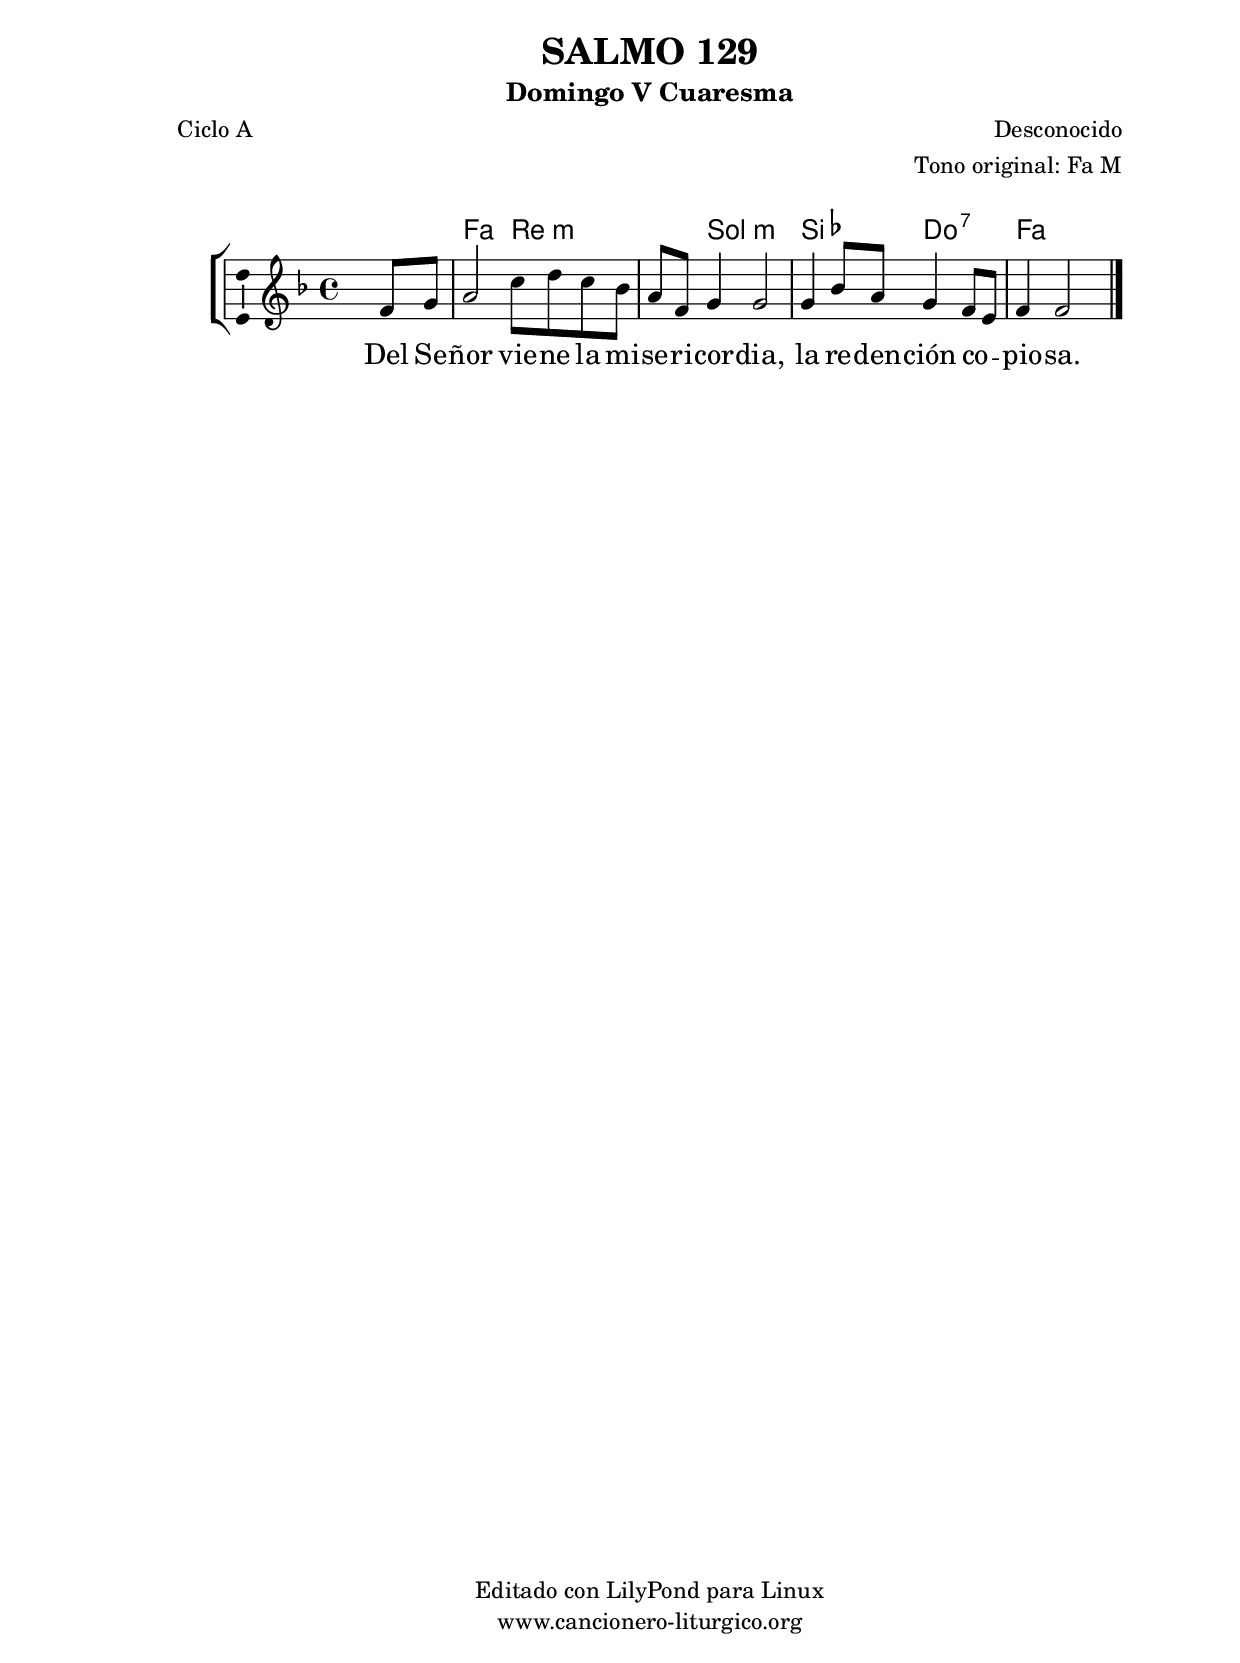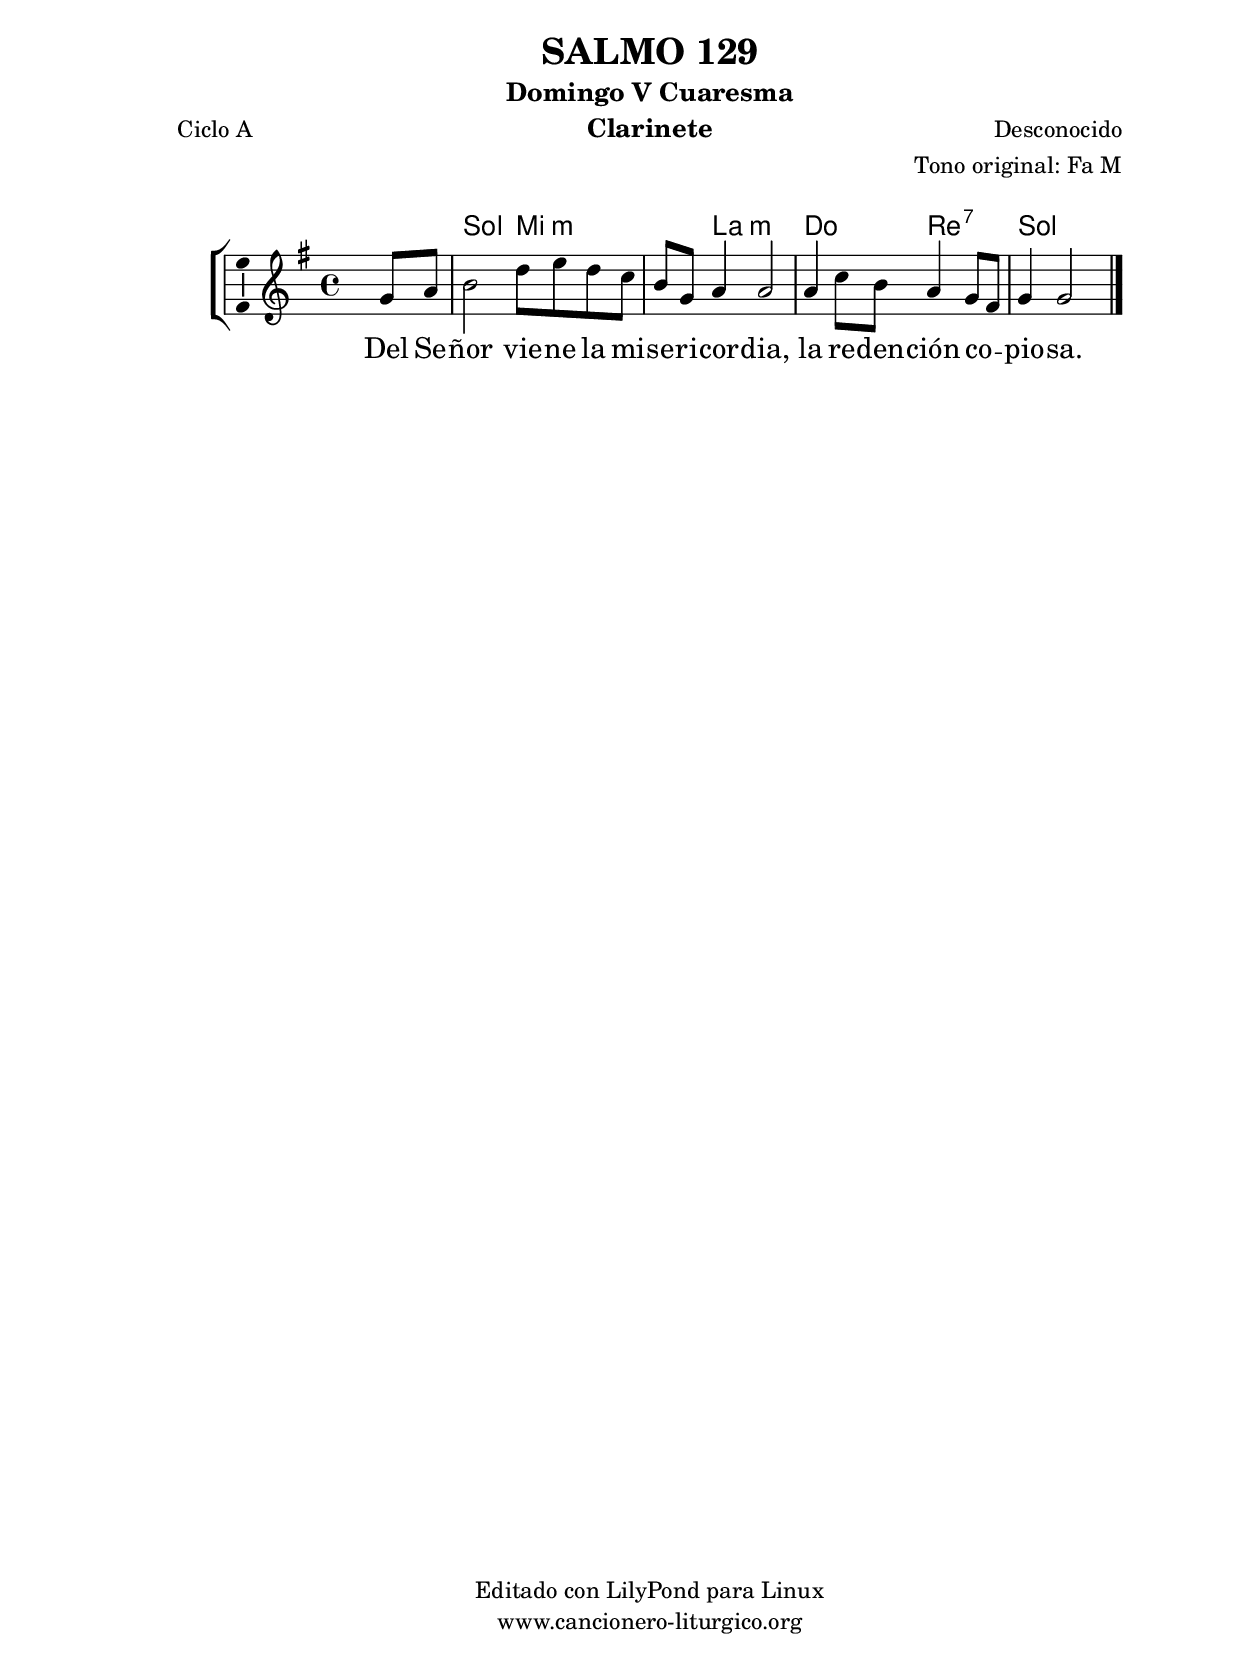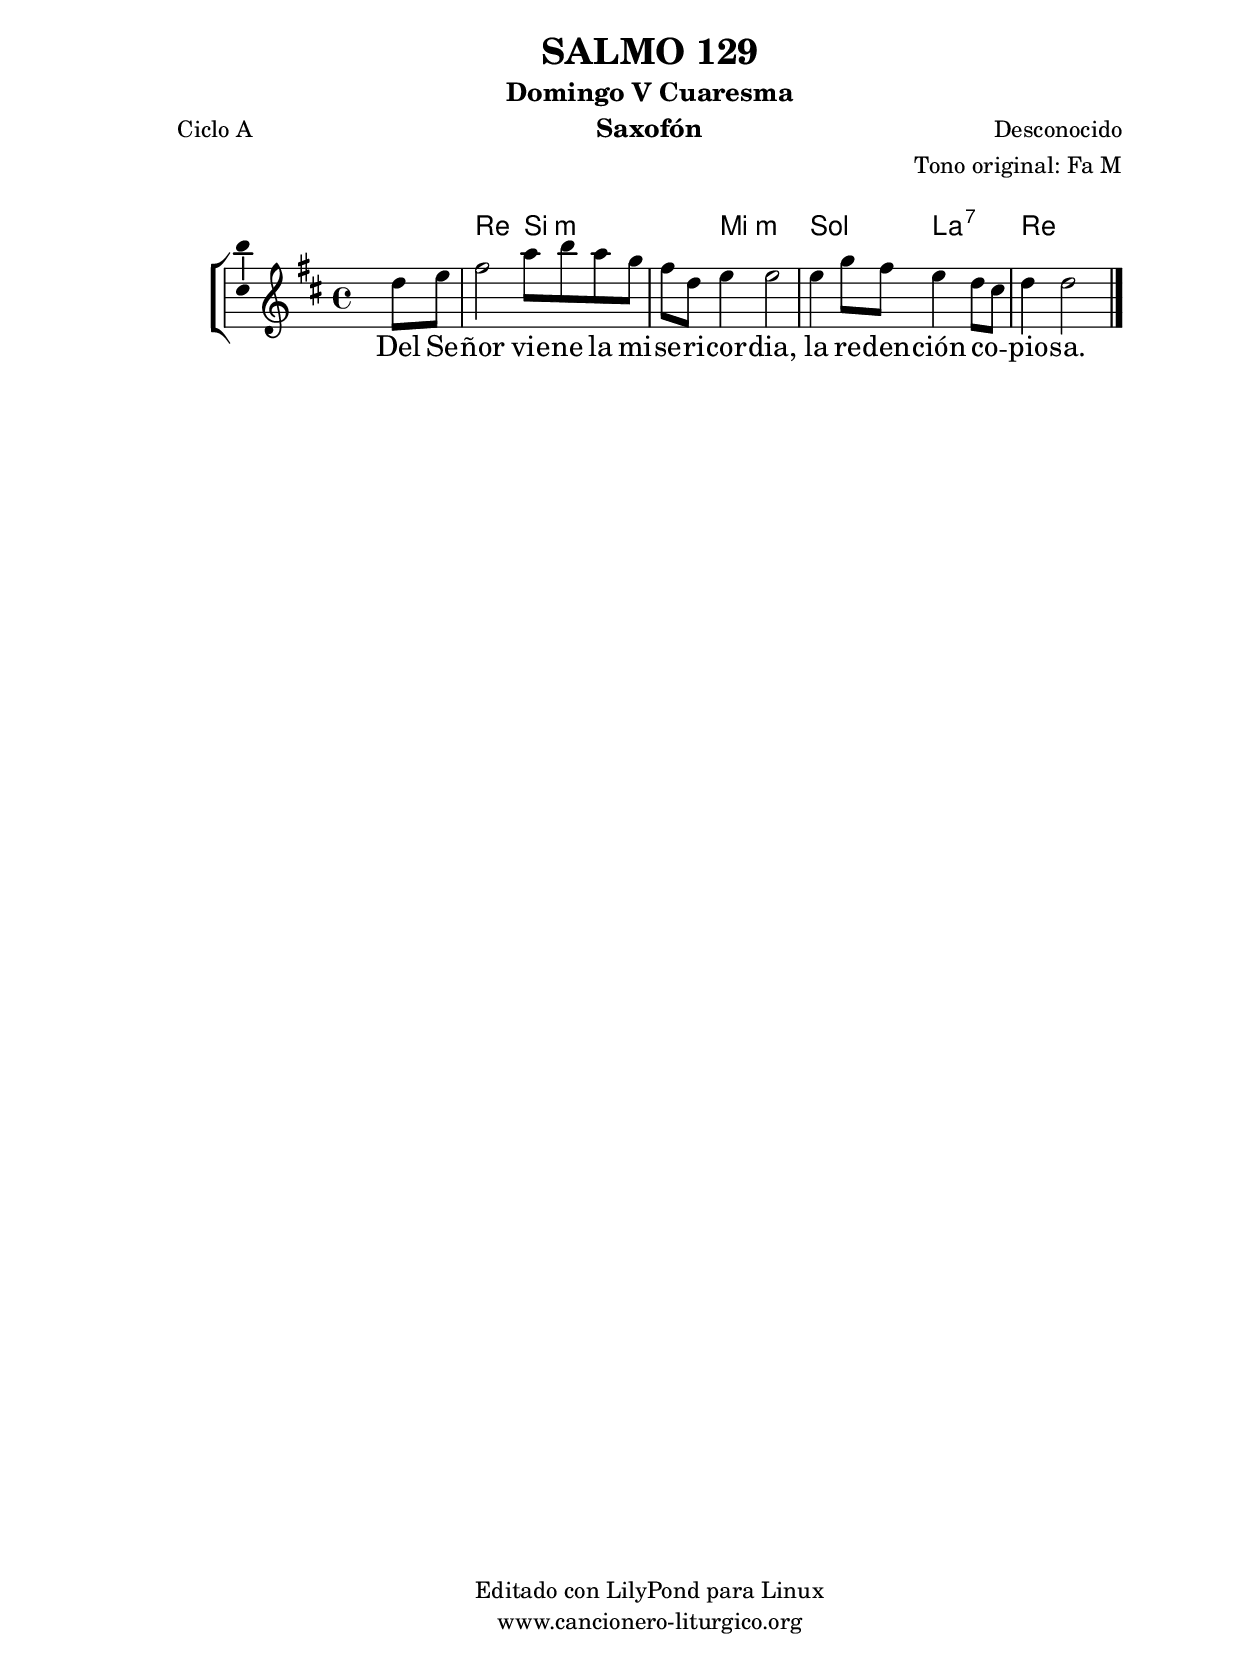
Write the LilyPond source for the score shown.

%
%para convertir .midi en .wav:
%timidity filename.midi -Ow -o finename.wav
%
%
%Para convertir de .wav a .mp3:
%lame -h -m j filename.wav
%
%
%para escuchar el midi:
%timidity nombrefichero.midi
%


%versión de lilypond para la que se ha escrito esta partitura:
\version "2.16.0"

	%Tamaño papel
	#(set-default-paper-size "a4")
	%Tamaño partitura
	#(set-global-staff-size 20)
	%No responde al pulsar sobre una nota
	#(ly:set-option 'point-and-click #f)

%parámetros del encabezamiento:
\header {
	title = "SALMO 129"
	subtitle = "Domingo V Cuaresma"
	composer = "Desconocido"
	poet = "Ciclo A"
	meter = ""
	arranger = "Tono original: Fa M"
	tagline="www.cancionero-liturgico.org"
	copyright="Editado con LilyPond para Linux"
	}

%parámetros asociados al papel:
\paper  {
	oddHeaderMarkup = \markup {\fill-line { \on-the-fly #not-first-page \fromproperty #'header:title \on-the-fly #not-first-page \fromproperty #'header:composer }}
	evenHeaderMarkup = \markup {\fill-line { \fromproperty #'header:composer \fromproperty #'header:title }}
	#(set-paper-size "a4")
	print-page-number = ##f
	first-page-number = 1
	print-first-page-number = ##f
%	head-separation = 3.0 \cm
	top-margin = 2.0 \cm
	bottom-margin = 0.5\cm
%%%	bottom-margin = -1.0\cm
	left-margin = 3.0 \cm
	line-width = 16.0 \cm 
	indent = 8\mm
	interscoreline = 2.\mm
	between-system-space = 15\mm
%	para que las partituras no llenen la hoja:
	ragged-bottom = ##t
%	idem para la última hoja:
	ragged-last-bottom = ##f
%	para que las partituras llenen el ancho del papel:
	ragged-last = ##f
	after-title-space = 2.5 \cm
%page-count=1
%system-count=1

	%Flexible Vertical Spacing
%	markup-markup-spacing =
%	#'((basic-distance . 15) (minimum-distance . 15) (padding . 3))
	markup-system-spacing =
	#'((basic-distance . 15) (minimum-distance . 15) (padding . 3))
	system-system-spacing =
	#'((basic-distance . 15) (minimum-distance . 15) (padding . 3))
	score-system-spacing =
	#'((basic-distance . 15) (minimum-distance . 15) (padding . 5))
%	top-system-spacing = % header
%	#'((basic-distance . 8) (minimum-distance . 0) (padding . 3))
%	top-markup-spacing =
%	#'((basic-distance . 20) (minimum-distance . 20) (padding . 3))
	last-bottom-spacing = % footer
	#'((basic-distance . 5) (minimum-distance . 5) (padding . 3))
%	score-markup-spacing =
%	#'((basic-distance . 16) (minimum-distance . 13) (padding . 3))

	}


%parámetros que afectan a toda la partitura:
global =  {
	%clave de sol (G):
	\clef G
	%armadura:
%	\transpose f ees
	\key f \major
	\tempo 4=90
	\set Score.tempoHideNote = ##t
	}


acordes = {
	\italianChords
	\chordmode {
%	\transpose f ees
{

s1
%f2 d:m g4:m c2.:7 g4:m bes c2:7 f1
f2 d:m s4 g2.:m bes2 c:7 f1

	}
	}
}


melodia = 
%	\transpose f ees
{
	\relative c'{

\time 4/4

s2 s4 f8 g
a2 c8 d c bes
a8 f g4 g2
g4 bes8 a g4 f8 e
f4 f2 s4

	\bar "|."
	}
	}


texto = \lyricmode {
Del Se -- ñor vie -- ne la mi -- se -- ri -- cor -- dia,
la re -- den -- ción co -- _ pio -- sa.
	}


acordesStaff = \context ChordNames = acordesStaff <<
	\set chordChanges = ##t
	\acordes
	>>


vozStaff = \context Voice = vozStaff
\with {\consists "Ambitus_engraver"}
<<
%	\set Staff.instrumentName = ""
%	\set Staff.shortInstrumentName = ""
%	\set Staff.midiInstrument = #"clarinet"
%	\set Staff.midiInstrument = #"cello"
%	\set Staff.midiInstrument = #"flute"
	\set Staff.midiInstrument = #"electric guitar (jazz)"
%	\set Staff.midiInstrument = #"english horn"
%	\set Staff.midiInstrument = #"violin"
%	\set Staff.midiInstrument = #"glockenspiel"
	\set Staff.midiMinimumVolume = #0.7
	\set Staff.midiMaximumVolume = #0.9
	\global
	\melodia
	>>


textoStaff = \context Lyrics = textoStaff <<
	\lyricsto vozStaff \texto
	>>

\book {
	\score {
		\context ChoirStaff {
			\override StaffGroup.SystemStartBracket #'collapse-height = #1
			\override Score.SystemStartBar #'collapse-height = #1
			<<
			\acordesStaff
			\vozStaff
			\textoStaff
			>>
			}
		\layout {
	    		\context {
				\Lyrics
				\override LyricText #'font-size = #2
				}
	   		 \context {
				\Score
				%fontSize = #3
				\override StaffSymbol #'staff-space = #(magstep +3)
				%\override Beam #'thickness = #0.55
				%\override SpacingSpanner #'spacing-increment = #1.0
				%\override Slur #'height-limit = #1.5
				}
			}
		}
	\score {
		\unfoldRepeats
		\context ChoirStaff {
			<<
			\acordesStaff
			\vozStaff
			>>
			}
		\midi {
	  		\context {
	  			\Score
				tempoWholesPerMinute = #(ly:make-moment 70 4)
				}
			}
		}
	}

%Partitura para clarinete
#(define output-suffix "C")
\book {
	\header{
		instrument = "Clarinete"
		}
	\score {
		\context ChoirStaff {
			\override StaffGroup.SystemStartBracket #'collapse-height = #1
			\override Score.SystemStartBar #'collapse-height = #1
\transpose c d
			<<
			\acordesStaff
			\vozStaff
			\textoStaff
			>>
			}
		\layout {
	    		\context {
				\Lyrics
				\override LyricText #'font-size = #2
				}
	   		 \context {
				\Score
				%fontSize = #3
				\override StaffSymbol #'staff-space = #(magstep +3)
				%\override Beam #'thickness = #0.55
				%\override SpacingSpanner #'spacing-increment = #1.0
				%\override Slur #'height-limit = #1.5
				}
			}
		}
	}

%Partitura para saxofón
#(define output-suffix "S")
\book {
	\header{
		instrument = "Saxofón"
		}
	\score {
		\context ChoirStaff {
			\override StaffGroup.SystemStartBracket #'collapse-height = #1
			\override Score.SystemStartBar #'collapse-height = #1
\transpose c a
			<<
			\acordesStaff
			\vozStaff
			\textoStaff
			>>
			}
		\layout {
	    		\context {
				\Lyrics
				\override LyricText #'font-size = #2
				}
	   		 \context {
				\Score
				%fontSize = #3
				\override StaffSymbol #'staff-space = #(magstep +3)
				%\override Beam #'thickness = #0.55
				%\override SpacingSpanner #'spacing-increment = #1.0
				%\override Slur #'height-limit = #1.5
				}
			}
		}
	}

